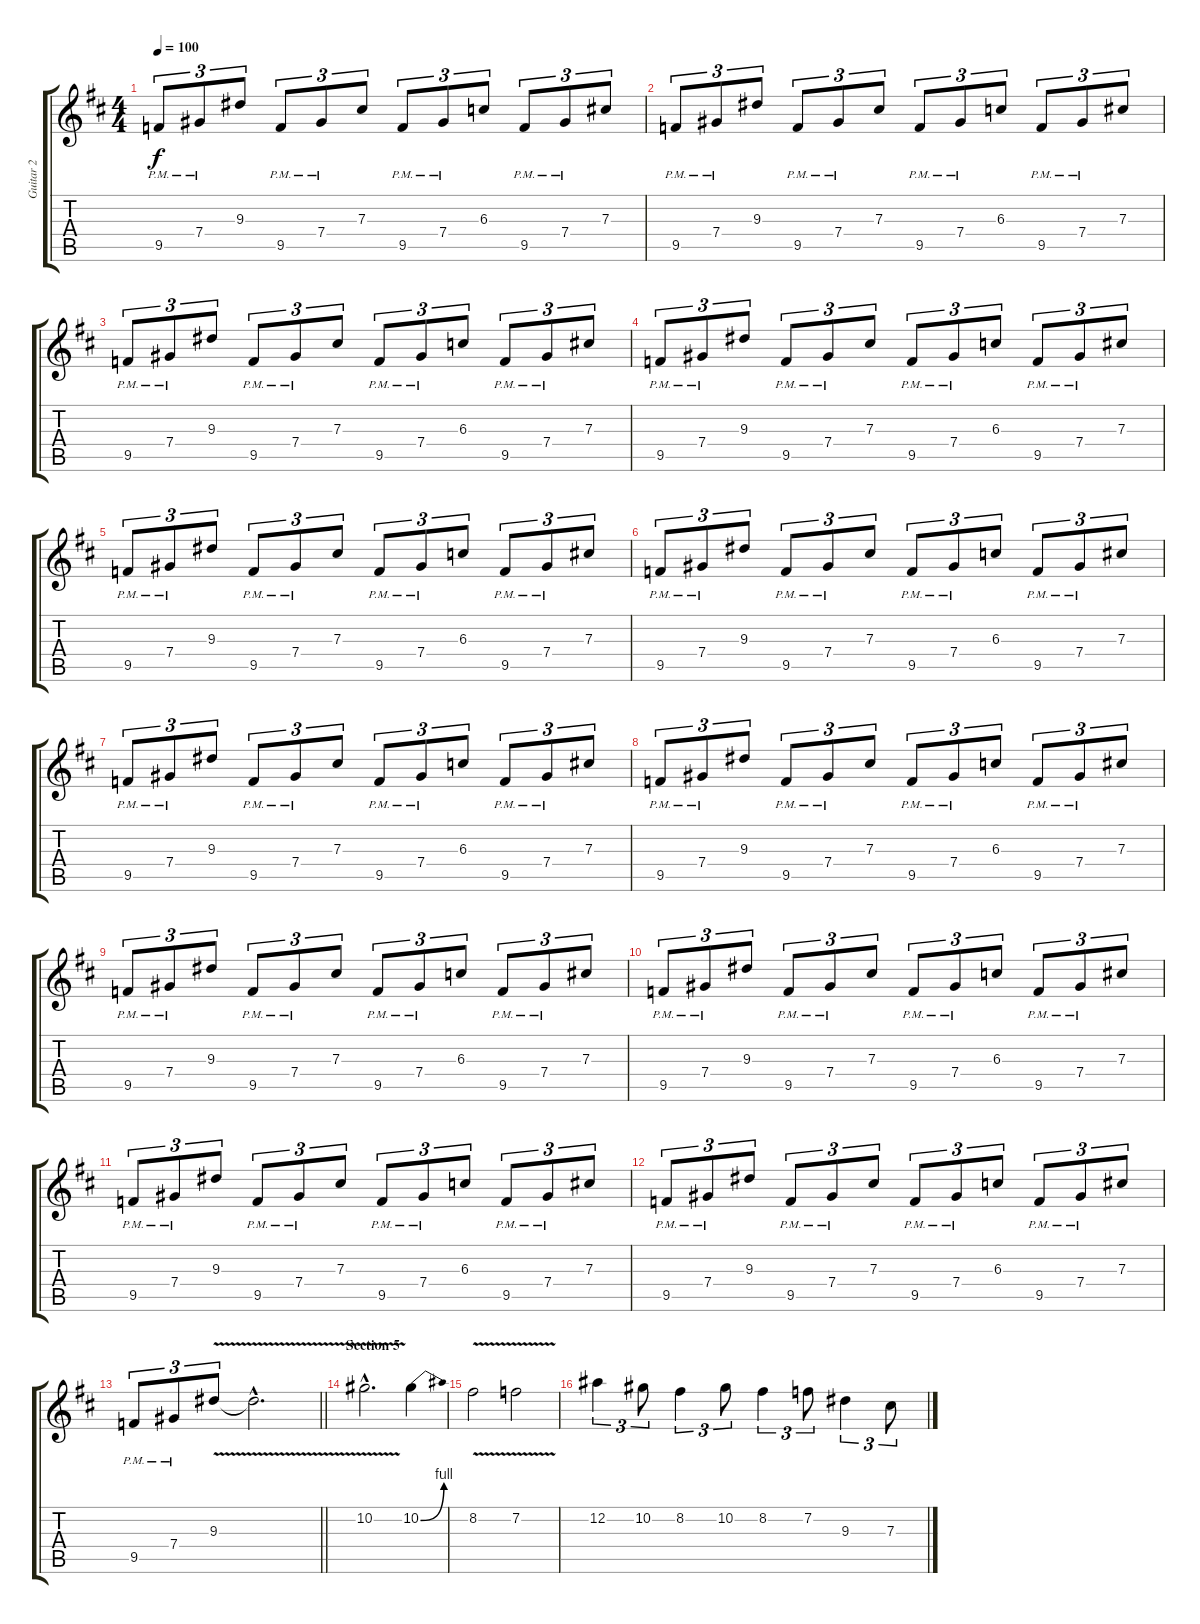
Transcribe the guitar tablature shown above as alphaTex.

\track ("Guitar 2" "Guitar 2") {instrument electricguitarclean}
\staff {score tabs}
\tuning (Eb4 Bb3 Gb3 Db3 Ab2 Eb2) {hide}
\ts (4 4)
\tempo 100
\clef g2
\ks d
9.5{pm}.8{tu (3 2) dy f} 7.4{pm}.8{tu (3 2)} 9.3.8{tu (3 2)} 9.5{pm}.8{tu (3 2)} 7.4{pm}.8{tu (3 2)} 7.3.8{tu (3 2)} 9.5{pm}.8{tu (3 2)} 7.4{pm}.8{tu (3 2)} 6.3.8{tu (3 2)} 9.5{pm}.8{tu (3 2)} 7.4{pm}.8{tu (3 2)} 7.3.8{tu (3 2)} |
9.5{pm}.8{tu (3 2) volume 16 instrument overdrivenguitar} 7.4{pm}.8{tu (3 2)} 9.3.8{tu (3 2)} 9.5{pm}.8{tu (3 2)} 7.4{pm}.8{tu (3 2)} 7.3.8{tu (3 2)} 9.5{pm}.8{tu (3 2)} 7.4{pm}.8{tu (3 2)} 6.3.8{tu (3 2)} 9.5{pm}.8{tu (3 2)} 7.4{pm}.8{tu (3 2)} 7.3.8{tu (3 2)} |
9.5{pm}.8{tu (3 2)} 7.4{pm}.8{tu (3 2)} 9.3.8{tu (3 2)} 9.5{pm}.8{tu (3 2)} 7.4{pm}.8{tu (3 2)} 7.3.8{tu (3 2)} 9.5{pm}.8{tu (3 2)} 7.4{pm}.8{tu (3 2)} 6.3.8{tu (3 2)} 9.5{pm}.8{tu (3 2)} 7.4{pm}.8{tu (3 2)} 7.3.8{tu (3 2)} |
9.5{pm}.8{tu (3 2)} 7.4{pm}.8{tu (3 2)} 9.3.8{tu (3 2)} 9.5{pm}.8{tu (3 2)} 7.4{pm}.8{tu (3 2)} 7.3.8{tu (3 2)} 9.5{pm}.8{tu (3 2)} 7.4{pm}.8{tu (3 2)} 6.3.8{tu (3 2)} 9.5{pm}.8{tu (3 2)} 7.4{pm}.8{tu (3 2)} 7.3.8{tu (3 2)} |
9.5{pm}.8{tu (3 2)} 7.4{pm}.8{tu (3 2)} 9.3.8{tu (3 2)} 9.5{pm}.8{tu (3 2)} 7.4{pm}.8{tu (3 2)} 7.3.8{tu (3 2)} 9.5{pm}.8{tu (3 2)} 7.4{pm}.8{tu (3 2)} 6.3.8{tu (3 2)} 9.5{pm}.8{tu (3 2)} 7.4{pm}.8{tu (3 2)} 7.3.8{tu (3 2)} |
9.5{pm}.8{tu (3 2) volume 16 instrument overdrivenguitar} 7.4{pm}.8{tu (3 2)} 9.3.8{tu (3 2)} 9.5{pm}.8{tu (3 2)} 7.4{pm}.8{tu (3 2)} 7.3.8{tu (3 2)} 9.5{pm}.8{tu (3 2)} 7.4{pm}.8{tu (3 2)} 6.3.8{tu (3 2)} 9.5{pm}.8{tu (3 2)} 7.4{pm}.8{tu (3 2)} 7.3.8{tu (3 2)} |
9.5{pm}.8{tu (3 2)} 7.4{pm}.8{tu (3 2)} 9.3.8{tu (3 2)} 9.5{pm}.8{tu (3 2)} 7.4{pm}.8{tu (3 2)} 7.3.8{tu (3 2)} 9.5{pm}.8{tu (3 2)} 7.4{pm}.8{tu (3 2)} 6.3.8{tu (3 2)} 9.5{pm}.8{tu (3 2)} 7.4{pm}.8{tu (3 2)} 7.3.8{tu (3 2)} |
9.5{pm}.8{tu (3 2)} 7.4{pm}.8{tu (3 2)} 9.3.8{tu (3 2)} 9.5{pm}.8{tu (3 2)} 7.4{pm}.8{tu (3 2)} 7.3.8{tu (3 2)} 9.5{pm}.8{tu (3 2)} 7.4{pm}.8{tu (3 2)} 6.3.8{tu (3 2)} 9.5{pm}.8{tu (3 2)} 7.4{pm}.8{tu (3 2)} 7.3.8{tu (3 2)} |
9.5{pm}.8{tu (3 2)} 7.4{pm}.8{tu (3 2)} 9.3.8{tu (3 2)} 9.5{pm}.8{tu (3 2)} 7.4{pm}.8{tu (3 2)} 7.3.8{tu (3 2)} 9.5{pm}.8{tu (3 2)} 7.4{pm}.8{tu (3 2)} 6.3.8{tu (3 2)} 9.5{pm}.8{tu (3 2)} 7.4{pm}.8{tu (3 2)} 7.3.8{tu (3 2)} |
9.5{pm}.8{tu (3 2) volume 16 instrument overdrivenguitar} 7.4{pm}.8{tu (3 2)} 9.3.8{tu (3 2)} 9.5{pm}.8{tu (3 2)} 7.4{pm}.8{tu (3 2)} 7.3.8{tu (3 2)} 9.5{pm}.8{tu (3 2)} 7.4{pm}.8{tu (3 2)} 6.3.8{tu (3 2)} 9.5{pm}.8{tu (3 2)} 7.4{pm}.8{tu (3 2)} 7.3.8{tu (3 2)} |
9.5{pm}.8{tu (3 2)} 7.4{pm}.8{tu (3 2)} 9.3.8{tu (3 2)} 9.5{pm}.8{tu (3 2)} 7.4{pm}.8{tu (3 2)} 7.3.8{tu (3 2)} 9.5{pm}.8{tu (3 2)} 7.4{pm}.8{tu (3 2)} 6.3.8{tu (3 2)} 9.5{pm}.8{tu (3 2)} 7.4{pm}.8{tu (3 2)} 7.3.8{tu (3 2)} |
9.5{pm}.8{tu (3 2)} 7.4{pm}.8{tu (3 2)} 9.3.8{tu (3 2)} 9.5{pm}.8{tu (3 2)} 7.4{pm}.8{tu (3 2)} 7.3.8{tu (3 2)} 9.5{pm}.8{tu (3 2)} 7.4{pm}.8{tu (3 2)} 6.3.8{tu (3 2)} 9.5{pm}.8{tu (3 2)} 7.4{pm}.8{tu (3 2)} 7.3.8{tu (3 2)} |
\barLineRight lightlight
9.5{pm}.8{tu (3 2)} 7.4{pm}.8{tu (3 2)} 9.3{v}.8{tu (3 2)} 9.3{hac t}.2{d} |
\section ("" "Section 5")
10.2{v hac}.2{d} 10.2{be (bend 0 0 60 4)}.4 |
8.2{v}.2 7.2{v}.2 |
12.2.4{tu (3 2)} 10.2.8{tu (3 2)} 8.2.4{tu (3 2)} 10.2.8{tu (3 2)} 8.2.4{tu (3 2)} 7.2.8{tu (3 2)} 9.3.4{tu (3 2)} 7.3.8{tu (3 2)}
